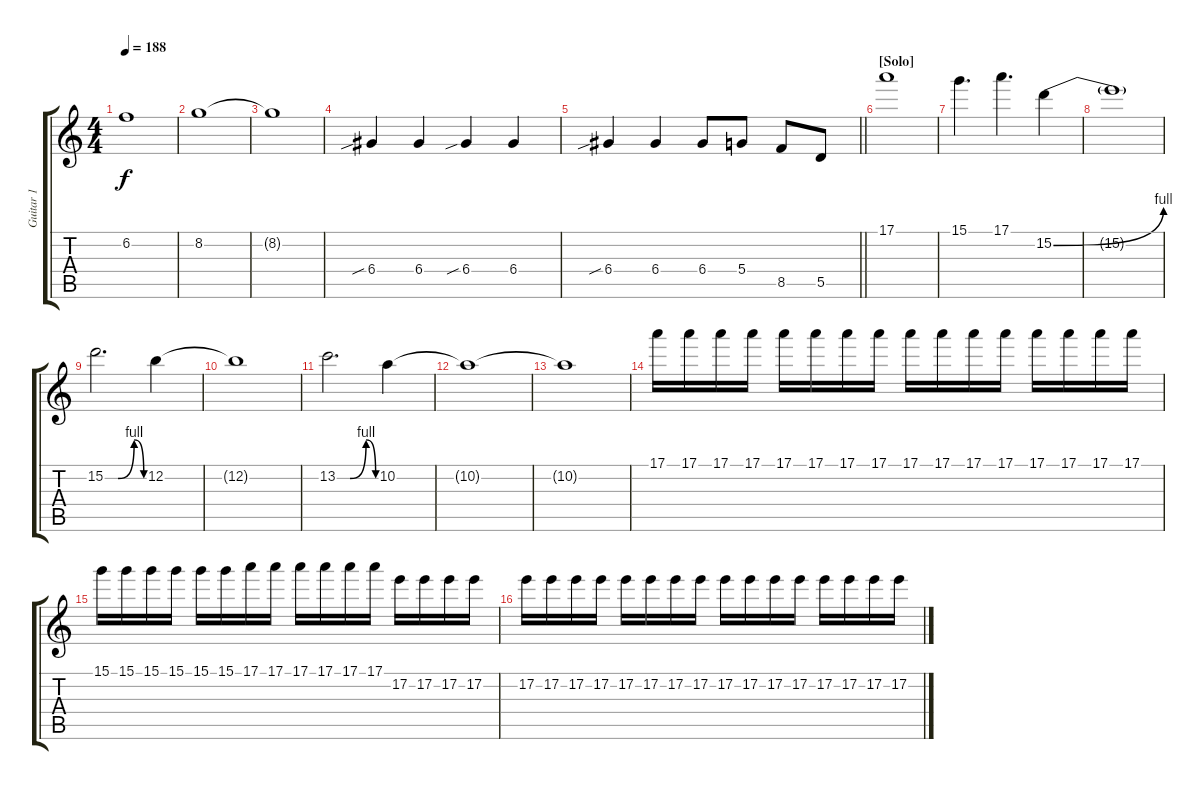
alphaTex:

\track ("Guitar 1" "Guitar 1") {instrument distortionguitar}
\staff {score tabs}
\tuning (E4 B3 G3 D3 A2 D2) {hide}
\ts (4 4)
\tempo 188
\clef g2
\ks c
6.2{t}.1{dy f} |
8.2.1 |
8.2{t}.1 |
6.4{sib}.4 6.4.4 6.4{sib}.4 6.4.4 |
\barLineRight lightlight
6.4{sib}.4 6.4.4 6.4.8 5.4.8 8.5.8 5.5.8 |
\section ("" "[Solo]")
17.1.1 |
15.1.4{d} 17.1.4{d} 15.2{be (bend 0 0 60 4)}.4 |
15.2{t}.1 |
15.2{be (custom 0 0 20 0 45 4 60 0)}.2{d} 12.2.4 |
12.2{t}.1 |
13.2{be (custom 0 0 20 0 45 4 60 0)}.2{d} 10.2.4 |
10.2{t}.1 |
10.2{t}.1 |
17.1.16 17.1.16 17.1.16 17.1.16 17.1.16 17.1.16 17.1.16 17.1.16 17.1.16 17.1.16 17.1.16 17.1.16 17.1.16 17.1.16 17.1.16 17.1.16 |
15.1.16 15.1.16 15.1.16 15.1.16 15.1.16 15.1.16 17.1.16 17.1.16 17.1.16 17.1.16 17.1.16 17.1.16 17.2.16 17.2.16 17.2.16 17.2.16 |
17.2.16 17.2.16 17.2.16 17.2.16 17.2.16 17.2.16 17.2.16 17.2.16 17.2.16 17.2.16 17.2.16 17.2.16 17.2.16 17.2.16 17.2.16 17.2.16
